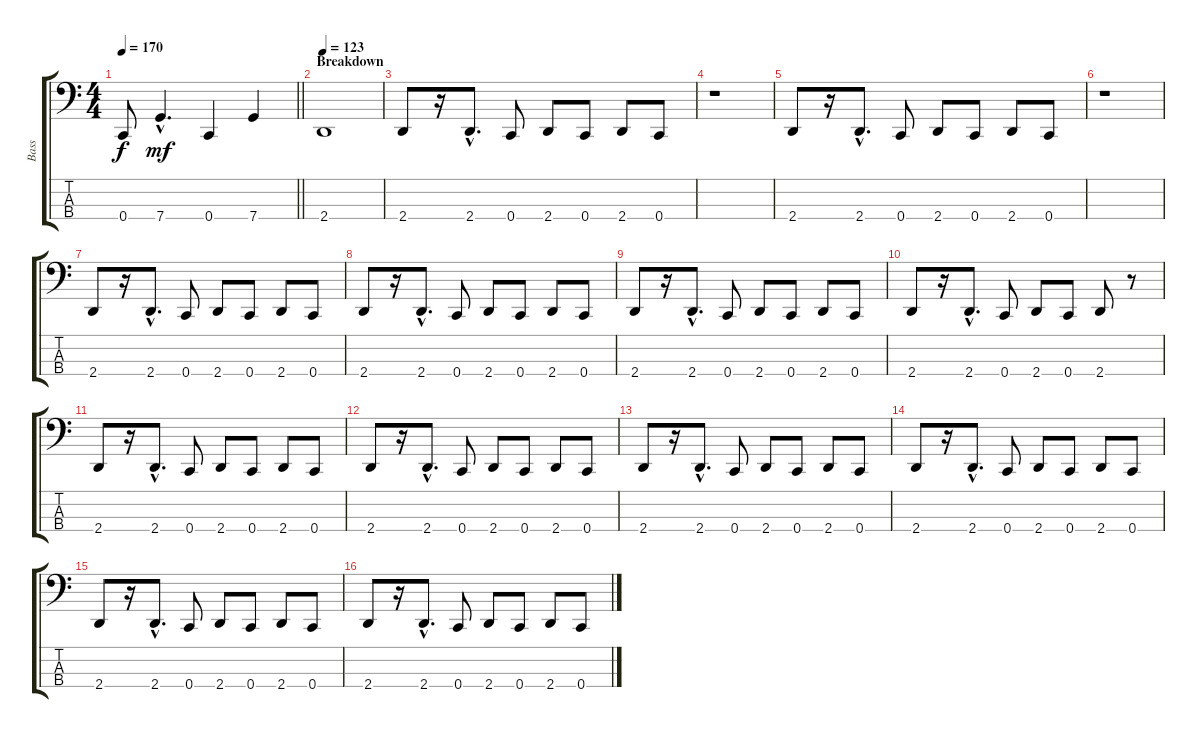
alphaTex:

\track ("Bass" "Bass") {instrument electricbasspick}
\staff {score tabs}
\tuning (F2 C2 G1 C1) {hide}
\ts (4 4)
\tempo 170
\clef f4
\barLineRight lightlight
\ks c
0.4{t}.8{dy f} 7.4{hac}.4{d dy mf} 0.4.4 7.4.4 |
\section ("" "Breakdown")
\tempo 123
2.4.1 |
2.4.8 r.16 2.4{hac}.8{d} 0.4.8 2.4.8 0.4.8 2.4.8 0.4.8 |
r.1 |
2.4.8 r.16 2.4{hac}.8{d} 0.4.8 2.4.8 0.4.8 2.4.8 0.4.8 |
r.1 |
2.4.8 r.16 2.4{hac}.8{d} 0.4.8 2.4.8 0.4.8 2.4.8 0.4.8 |
2.4.8 r.16 2.4{hac}.8{d} 0.4.8 2.4.8 0.4.8 2.4.8 0.4.8 |
2.4.8 r.16 2.4{hac}.8{d} 0.4.8 2.4.8 0.4.8 2.4.8 0.4.8 |
2.4.8 r.16 2.4{hac}.8{d} 0.4.8 2.4.8 0.4.8 2.4.8 r.8 |
2.4.8 r.16 2.4{hac}.8{d} 0.4.8 2.4.8 0.4.8 2.4.8 0.4.8 |
2.4.8 r.16 2.4{hac}.8{d} 0.4.8 2.4.8 0.4.8 2.4.8 0.4.8 |
2.4.8 r.16 2.4{hac}.8{d} 0.4.8 2.4.8 0.4.8 2.4.8 0.4.8 |
2.4.8 r.16 2.4{hac}.8{d} 0.4.8 2.4.8 0.4.8 2.4.8 0.4.8 |
2.4.8 r.16 2.4{hac}.8{d} 0.4.8 2.4.8 0.4.8 2.4.8 0.4.8 |
2.4.8 r.16 2.4{hac}.8{d} 0.4.8 2.4.8 0.4.8 2.4.8 0.4.8
